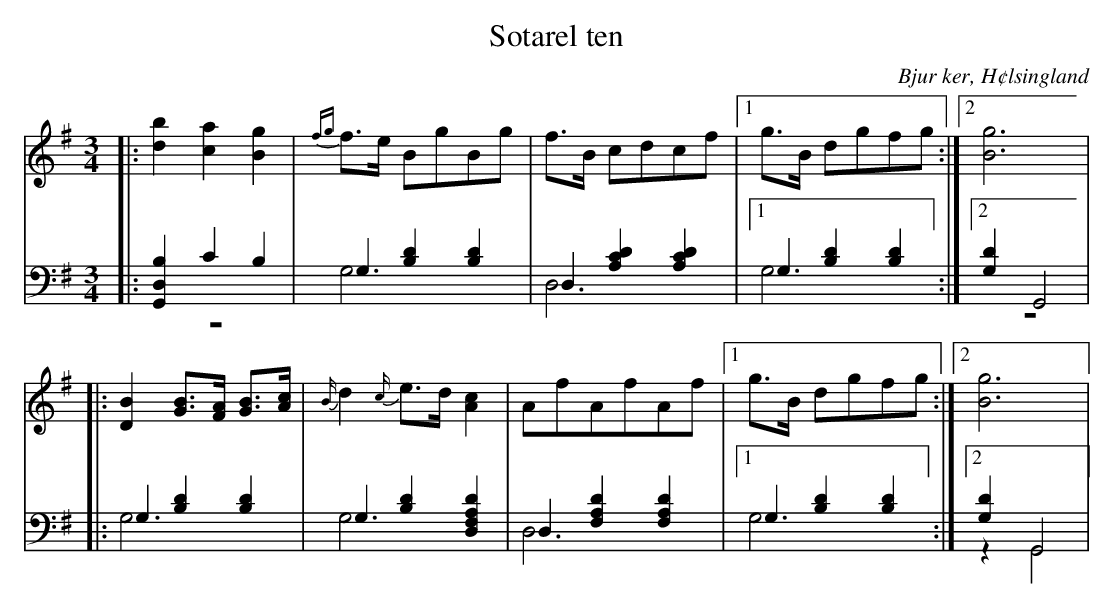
X:1
T: Sotarel ten
O: Bjur ker, H¢lsingland
M: 3/4
L: 1/8
K: G
V:1
V:2
V:3 merge
V:1
|:[d2b2] [c2a2] [B2g2]|{fg}f>e BgBg|f>B cdcf |1g>B dgfg :|2 [B6g6]|
|:[D2B2] [GB]>[FA] [GB]>[Ac]|{B/}d2 {c/}e>d [A2c2]|AfAfAf |1g>B dgfg :|2 [B6g6]|
V:2 clef=bass
|:[G,,2 D,2B,2] C2 B,2|G,2 [B,2 D2] [B,2 D2]|D,2 [A,2 C2 D2] [A,2 C2 D2]|1G,2 [B,2 D2] [B,2 D2]:|2 [G,2D2] G,,4|
|:G,2 [B,2 D2] [B,2 D2]|G,2 [B,2 D2] [D,2 F,2A,2D2]|D,2 [F,2 A,2 D2] [F,2 A,2 D2]|1 G,2 [B,2 D2] [B,2 D2] :|2 [G,2D2] G,,4|
V:3 clef=bass
|:z6|G,6|D,6|1G,6:|2 z6|
|:G,6|G,6|D,6|1 G,6 :|2 z2 G,,4|
